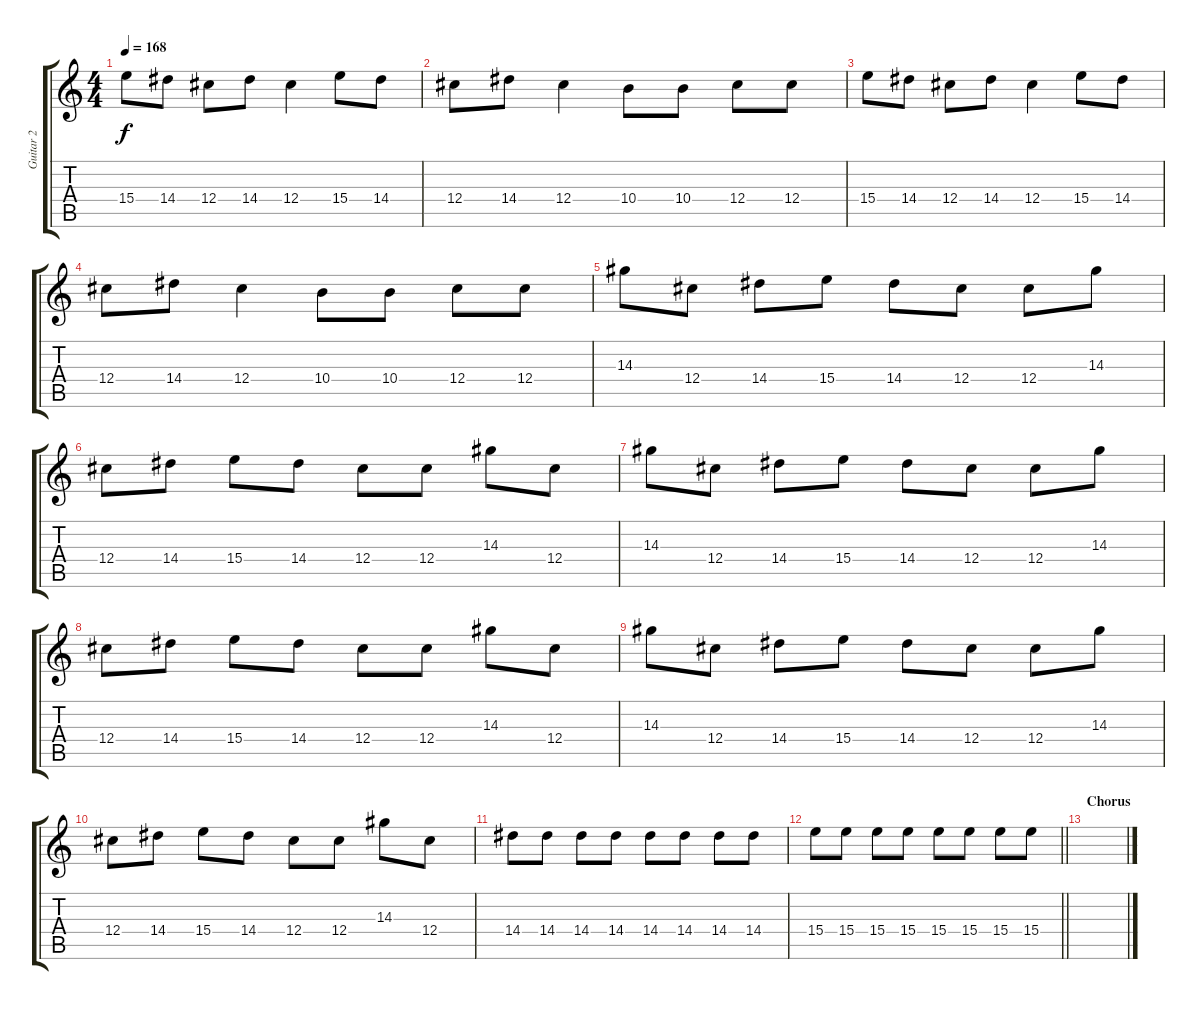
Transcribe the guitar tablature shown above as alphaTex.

\track ("Guitar 2" "Guitar 2") {instrument distortionguitar}
\staff {score tabs}
\tuning (Eb4 Bb3 Gb3 Db3 Ab2 Db2) {hide}
\ts (4 4)
\tempo 168
\clef g2
\ks c
15.4.8{dy f} 14.4.8 12.4.8 14.4.8 12.4.4 15.4.8 14.4.8 |
12.4.8 14.4.8 12.4.4 10.4.8 10.4.8 12.4.8 12.4.8 |
15.4.8 14.4.8 12.4.8 14.4.8 12.4.4 15.4.8 14.4.8 |
12.4.8 14.4.8 12.4.4 10.4.8 10.4.8 12.4.8 12.4.8 |
14.3.8 12.4.8 14.4.8 15.4.8 14.4.8 12.4.8 12.4.8 14.3.8 |
12.4.8 14.4.8 15.4.8 14.4.8 12.4.8 12.4.8 14.3.8 12.4.8 |
14.3.8 12.4.8 14.4.8 15.4.8 14.4.8 12.4.8 12.4.8 14.3.8 |
12.4.8 14.4.8 15.4.8 14.4.8 12.4.8 12.4.8 14.3.8 12.4.8 |
14.3.8 12.4.8 14.4.8 15.4.8 14.4.8 12.4.8 12.4.8 14.3.8 |
12.4.8 14.4.8 15.4.8 14.4.8 12.4.8 12.4.8 14.3.8 12.4.8 |
14.4.8 14.4.8 14.4.8 14.4.8 14.4.8 14.4.8 14.4.8 14.4.8 |
\barLineRight lightlight
15.4.8 15.4.8 15.4.8 15.4.8 15.4.8 15.4.8 15.4.8 15.4.8 |
\section ("" "Chorus")
